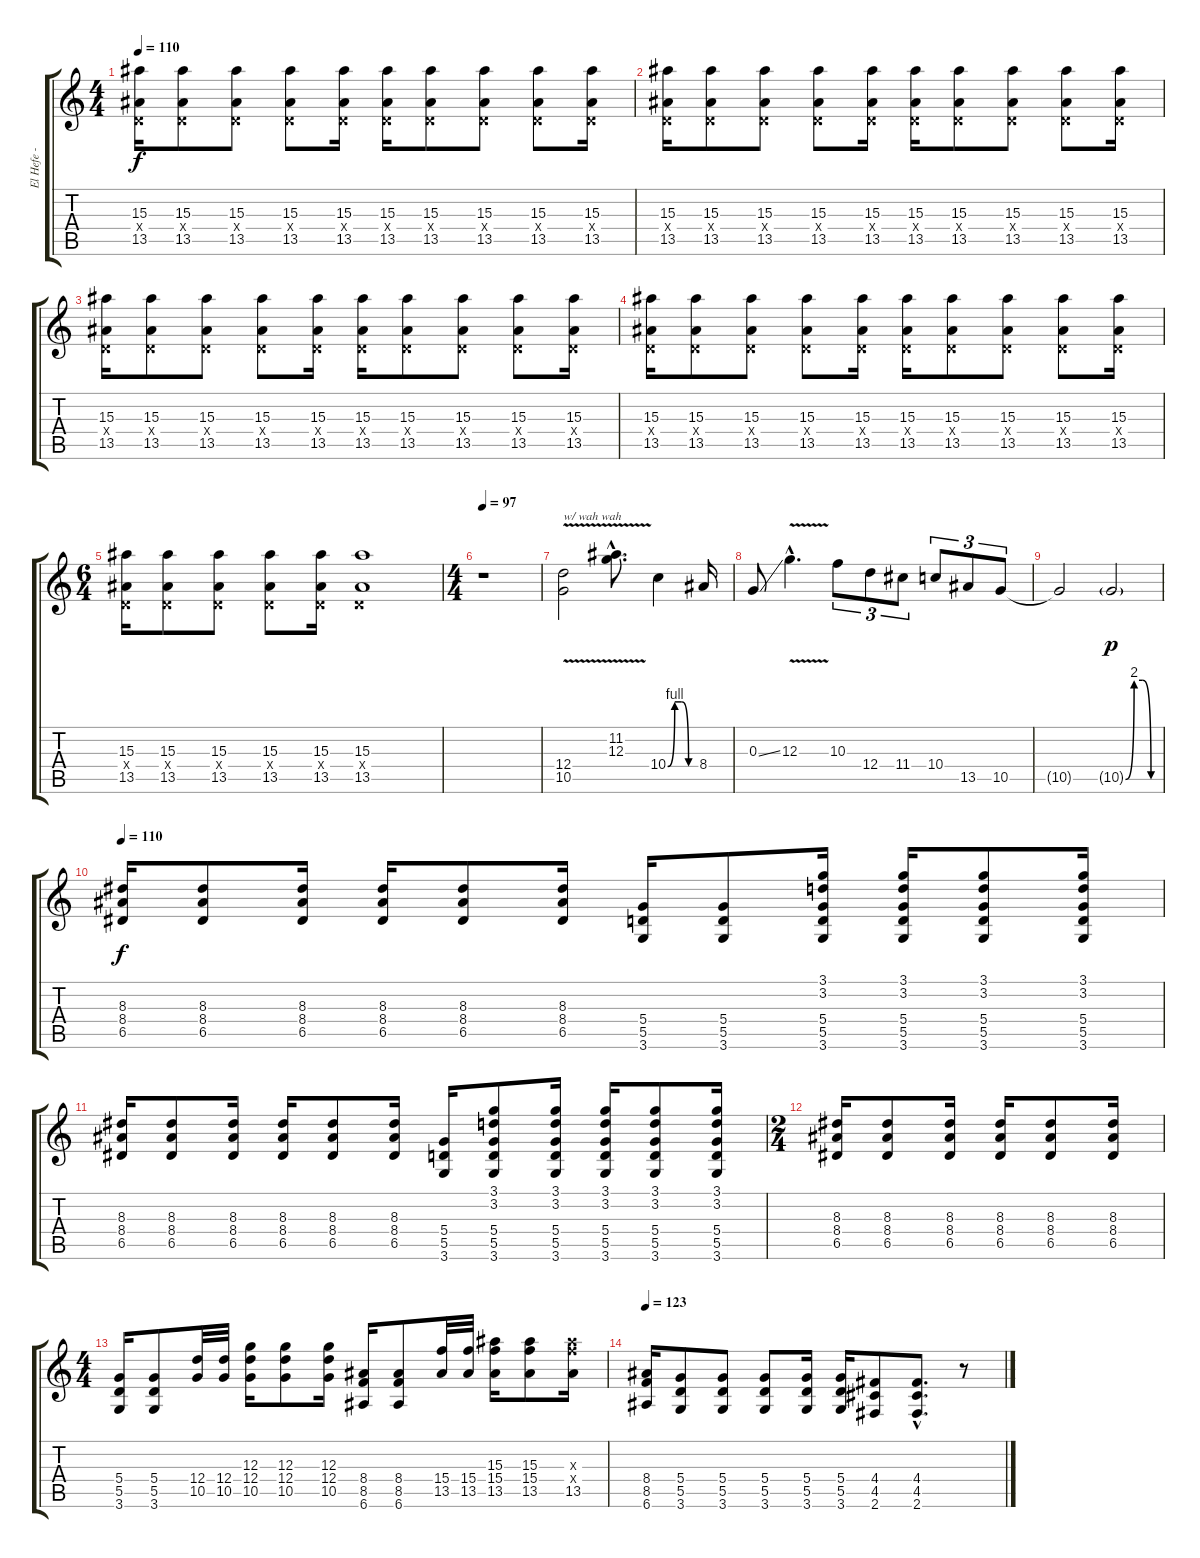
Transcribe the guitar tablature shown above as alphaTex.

\track ("El Hefe - Guitar" "El Hefe - ") {instrument distortionguitar}
\staff {score tabs}
\tuning (E4 B3 G3 D3 A2 E2) {hide}
\ts (4 4)
\tempo 110
\clef g2
\ks c
(15.3 0.4{x} 13.5).16{dy f} (15.3 0.4{x} 13.5).8 (15.3 0.4{x} 13.5).8 (15.3 0.4{x} 13.5).8 (15.3 0.4{x} 13.5).16 (15.3 0.4{x} 13.5).16 (15.3 0.4{x} 13.5).8 (15.3 0.4{x} 13.5).8 (15.3 0.4{x} 13.5).8 (15.3 0.4{x} 13.5).16 |
(15.3 0.4{x} 13.5).16 (15.3 0.4{x} 13.5).8 (15.3 0.4{x} 13.5).8 (15.3 0.4{x} 13.5).8 (15.3 0.4{x} 13.5).16 (15.3 0.4{x} 13.5).16 (15.3 0.4{x} 13.5).8 (15.3 0.4{x} 13.5).8 (15.3 0.4{x} 13.5).8 (15.3 0.4{x} 13.5).16 |
(15.3 0.4{x} 13.5).16 (15.3 0.4{x} 13.5).8 (15.3 0.4{x} 13.5).8 (15.3 0.4{x} 13.5).8 (15.3 0.4{x} 13.5).16 (15.3 0.4{x} 13.5).16 (15.3 0.4{x} 13.5).8 (15.3 0.4{x} 13.5).8 (15.3 0.4{x} 13.5).8 (15.3 0.4{x} 13.5).16 |
(15.3 0.4{x} 13.5).16 (15.3 0.4{x} 13.5).8 (15.3 0.4{x} 13.5).8 (15.3 0.4{x} 13.5).8 (15.3 0.4{x} 13.5).16 (15.3 0.4{x} 13.5).16 (15.3 0.4{x} 13.5).8 (15.3 0.4{x} 13.5).8 (15.3 0.4{x} 13.5).8 (15.3 0.4{x} 13.5).16 |
\ts (6 4)
(15.3 0.4{x} 13.5).16 (15.3 0.4{x} 13.5).8 (15.3 0.4{x} 13.5).8 (15.3 0.4{x} 13.5).8 (15.3 0.4{x} 13.5).16 (15.3 0.4{x} 13.5).1 |
\ts (4 4)
\tempo 97
r.1 |
(12.4{v} 10.5).2{txt "w/ wah wah" volume 13 instrument electricguitarclean} (11.2{v hac} 12.3{hac}).8{d} 10.4{be (custom 0 0 15 4 30 4 45 0 60 0)}.4 8.4.16 |
0.3{ss}.8 12.3{v hac}.4{d} 10.3.8{tu (3 2)} 12.4.8{tu (3 2)} 11.4.8{tu (3 2)} 10.4.8{tu (3 2)} 13.5.8{tu (3 2)} 10.5.8{tu (3 2)} |
10.5{t}.2 10.5{be (custom 0 0 15 8 30 8 45 0 60 0) g}.2{dy p} |
\tempo 110
(8.3 8.4 6.5).16{dy f instrument distortionguitar} (8.3 8.4 6.5).8 (8.3 8.4 6.5).16 (8.3 8.4 6.5).16 (8.3 8.4 6.5).8 (8.3 8.4 6.5).16 (5.4 5.5 3.6).16 (5.4 5.5 3.6).8 (3.1 3.2 5.4 5.5 3.6).16 (3.1 3.2 5.4 5.5 3.6).16 (3.1 3.2 5.4 5.5 3.6).8 (3.1 3.2 5.4 5.5 3.6).16 |
(8.3 8.4 6.5).16 (8.3 8.4 6.5).8 (8.3 8.4 6.5).16 (8.3 8.4 6.5).16 (8.3 8.4 6.5).8 (8.3 8.4 6.5).16 (5.4 5.5 3.6).16 (3.1 3.2 5.4 5.5 3.6).8 (3.1 3.2 5.4 5.5 3.6).16 (3.1 3.2 5.4 5.5 3.6).16 (3.1 3.2 5.4 5.5 3.6).8 (3.1 3.2 5.4 5.5 3.6).16 |
\ts (2 4)
(8.3 8.4 6.5).16 (8.3 8.4 6.5).8 (8.3 8.4 6.5).16 (8.3 8.4 6.5).16 (8.3 8.4 6.5).8 (8.3 8.4 6.5).16 |
\ts (4 4)
(5.4 5.5 3.6).16 (5.4 5.5 3.6).8 (12.4 10.5).32 (12.4 10.5).32 (12.3 12.4 10.5).16 (12.3 12.4 10.5).8 (12.3 12.4 10.5).16 (8.4 8.5 6.6).16 (8.4 8.5 6.6).8 (15.4 13.5).32 (15.4 13.5).32 (15.3 15.4 13.5).16 (15.3 15.4 13.5).8 (15.3{x} 15.4{x} 13.5).16 |
\tempo 123
(8.4 8.5 6.6).16 (5.4 5.5 3.6).8 (5.4 5.5 3.6).8 (5.4 5.5 3.6).8 (5.4 5.5 3.6).16 (5.4 5.5 3.6).16 (4.4 4.5 2.6).8 (4.4{hac} 4.5{hac} 2.6{hac}).8{d} r.8
